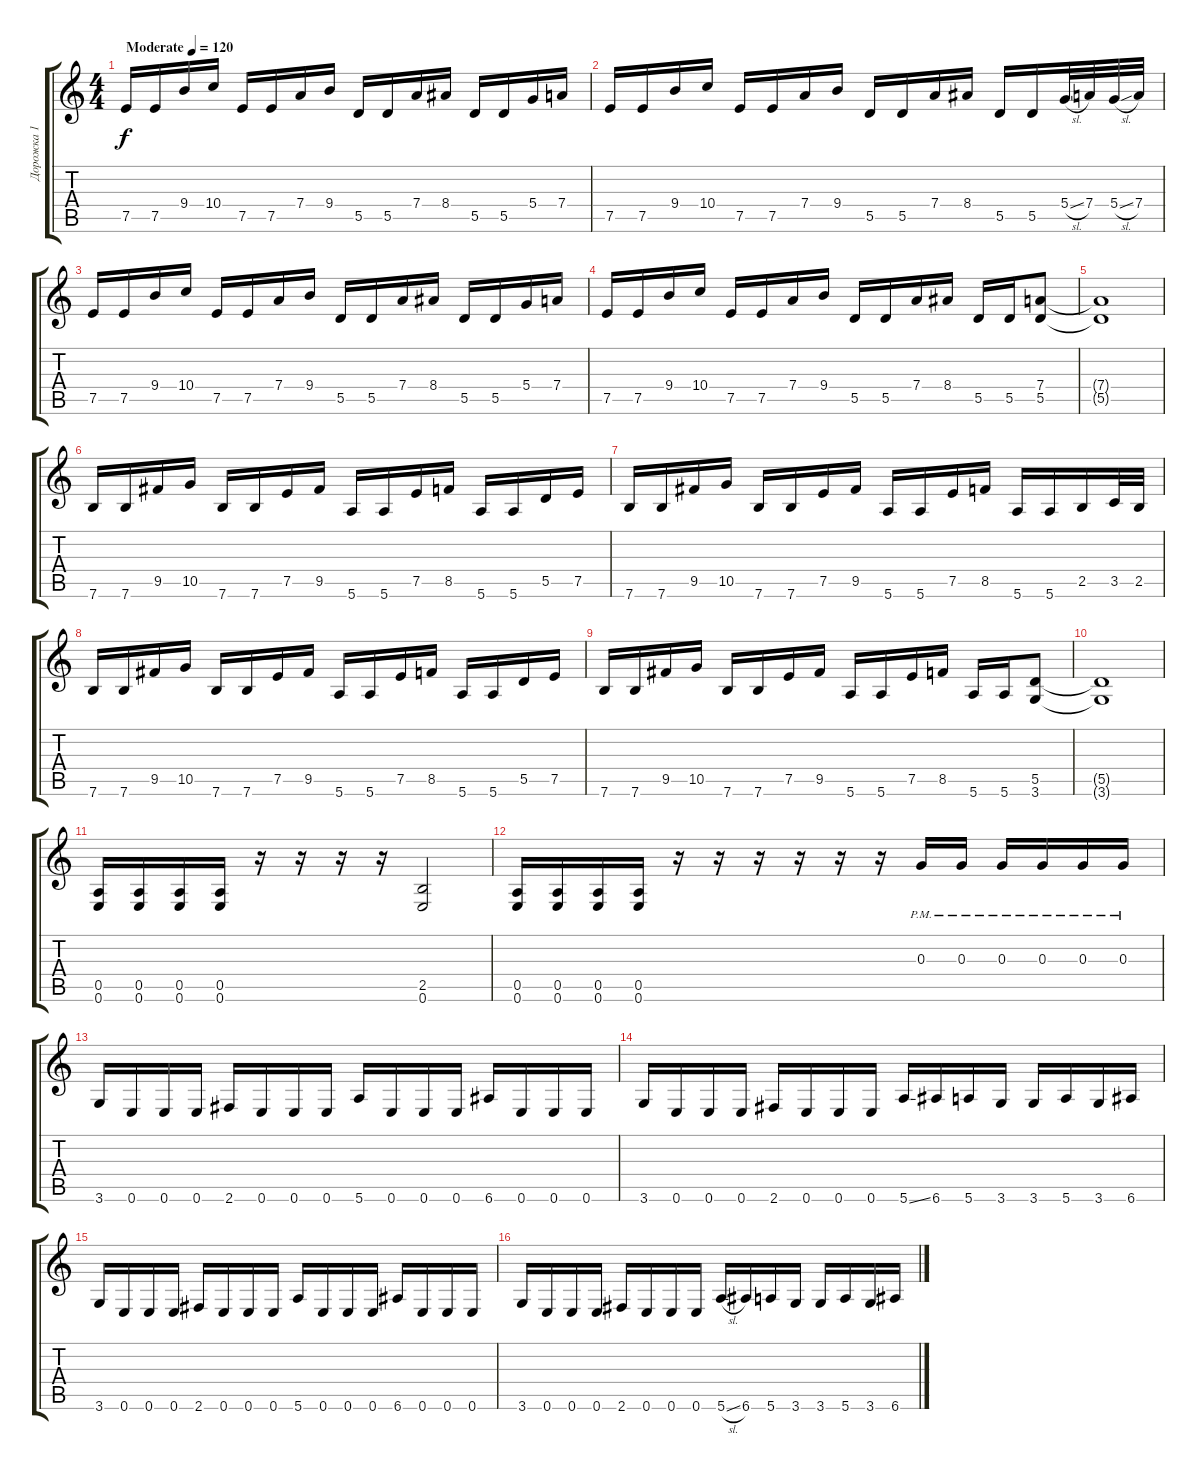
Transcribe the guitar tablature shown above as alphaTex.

\track ("Дорожка 1" "Дорожка 1") {instrument distortionguitar}
\staff {score tabs}
\tuning (E4 B3 G3 D3 A2 E2) {hide}
\ts (4 4)
\tempo (120 "Moderate")
\clef g2
\ks c
7.5.16{dy f instrument distortionguitar} 7.5.16 9.4.16 10.4.16 7.5.16 7.5.16 7.4.16 9.4.16 5.5.16 5.5.16 7.4.16 8.4.16 5.5.16 5.5.16 5.4.16 7.4.16 |
7.5.16 7.5.16 9.4.16 10.4.16 7.5.16 7.5.16 7.4.16 9.4.16 5.5.16 5.5.16 7.4.16 8.4.16 5.5.16 5.5.16 5.4{sl}.32 7.4.32 5.4{sl}.32 7.4.32 |
7.5.16 7.5.16 9.4.16 10.4.16 7.5.16 7.5.16 7.4.16 9.4.16 5.5.16 5.5.16 7.4.16 8.4.16 5.5.16 5.5.16 5.4.16 7.4.16 |
7.5.16 7.5.16 9.4.16 10.4.16 7.5.16 7.5.16 7.4.16 9.4.16 5.5.16 5.5.16 7.4.16 8.4.16 5.5.16 5.5.16 (7.4 5.5).8 |
(7.4{t} 5.5{t}).1 |
7.6.16 7.6.16 9.5.16 10.5.16 7.6.16 7.6.16 7.5.16 9.5.16 5.6.16 5.6.16 7.5.16 8.5.16 5.6.16 5.6.16 5.5.16 7.5.16 |
7.6.16 7.6.16 9.5.16 10.5.16 7.6.16 7.6.16 7.5.16 9.5.16 5.6.16 5.6.16 7.5.16 8.5.16 5.6.16 5.6.16 2.5.16 3.5.32 2.5.32 |
7.6.16 7.6.16 9.5.16 10.5.16 7.6.16 7.6.16 7.5.16 9.5.16 5.6.16 5.6.16 7.5.16 8.5.16 5.6.16 5.6.16 5.5.16 7.5.16 |
7.6.16 7.6.16 9.5.16 10.5.16 7.6.16 7.6.16 7.5.16 9.5.16 5.6.16 5.6.16 7.5.16 8.5.16 5.6.16 5.6.16 (5.5 3.6).8 |
(5.5{t} 3.6{t}).1 |
(0.5 0.6).16 (0.5 0.6).16 (0.5 0.6).16 (0.5 0.6).16 r.16 r.16 r.16 r.16 (2.5 0.6).2 |
(0.5 0.6).16 (0.5 0.6).16 (0.5 0.6).16 (0.5 0.6).16 r.16 r.16 r.16 r.16 r.16 r.16 0.3{pm}.16 0.3{pm}.16 0.3{pm}.16 0.3{pm}.16 0.3{pm}.16 0.3{pm}.16 |
3.6.16 0.6.16 0.6.16 0.6.16 2.6.16 0.6.16 0.6.16 0.6.16 5.6.16 0.6.16 0.6.16 0.6.16 6.6.16 0.6.16 0.6.16 0.6.16 |
3.6.16 0.6.16 0.6.16 0.6.16 2.6.16 0.6.16 0.6.16 0.6.16 5.6{ss}.16 6.6.16 5.6.16 3.6.16 3.6.16 5.6.16 3.6.16 6.6.16 |
3.6.16 0.6.16 0.6.16 0.6.16 2.6.16 0.6.16 0.6.16 0.6.16 5.6.16 0.6.16 0.6.16 0.6.16 6.6.16 0.6.16 0.6.16 0.6.16 |
3.6.16 0.6.16 0.6.16 0.6.16 2.6.16 0.6.16 0.6.16 0.6.16 5.6{sl}.16 6.6.16 5.6.16 3.6.16 3.6.16 5.6.16 3.6.16 6.6.16
